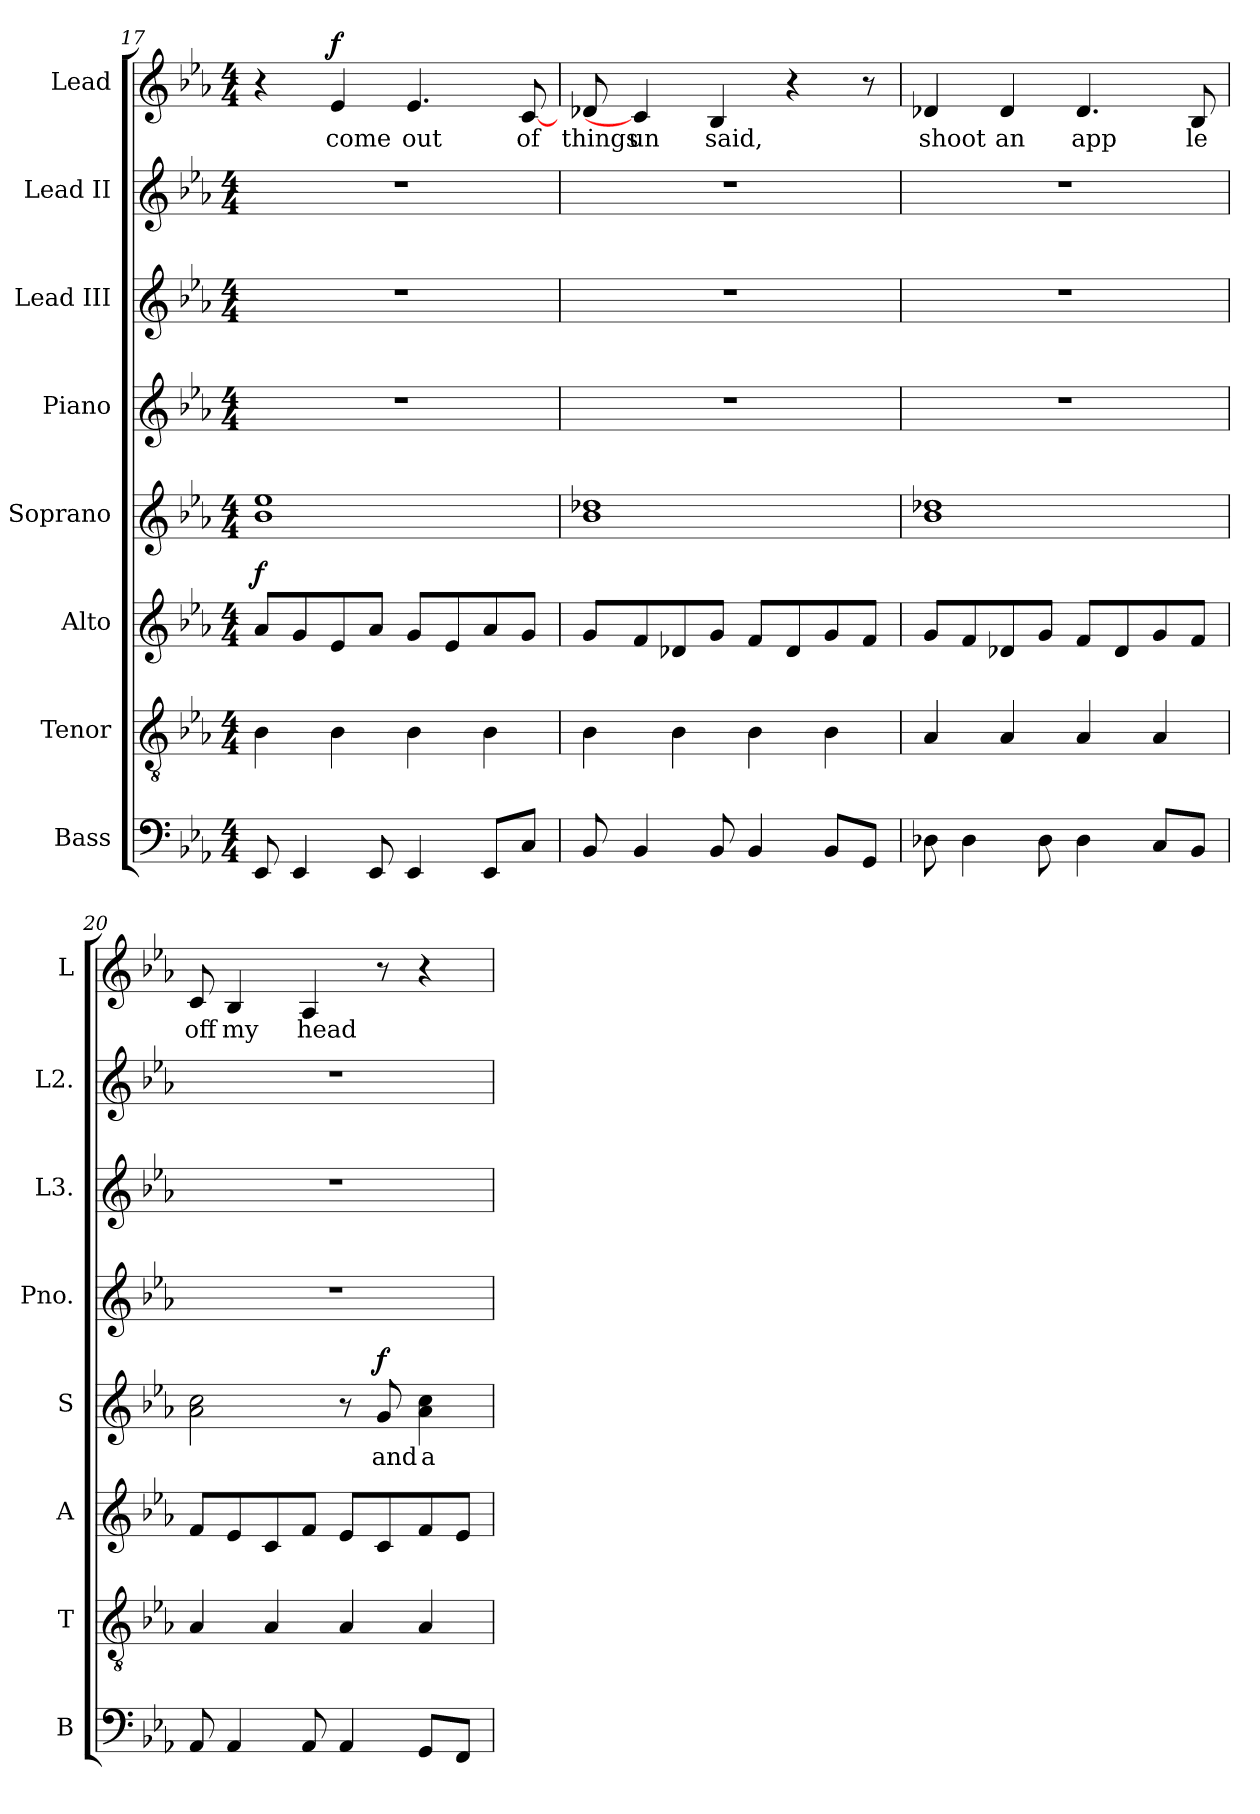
**kern	**kern	**kern	**dynam	**kern	**text	**dynam	**kern	**kern	**kern	**kern	**text	**dynam
*part8	*part7	*part6	*part6	*part5	*part5	*part5	*part4	*part3	*part2	*part1	*part1	*part1
*staff8	*staff7	*staff6	*staff6	*staff5	*staff5	*staff5	*staff4	*staff3	*staff2	*staff1	*staff1	*staff1
*I"Bass	*I"Tenor	*I"Alto	*	*I"Soprano	*	*	*I"Piano	*I"Lead III	*I"Lead II	*I"Lead	*	*
*I'B	*I'T	*I'A	*	*I'S	*	*	*I'Pno.	*I'L3.	*I'L2.	*I'L	*	*
!!LO:LB:g=z
*clefF4	*clefGv2	*clefG2	*	*clefG2	*	*	*clefG2	*clefG2	*clefG2	*clefG2	*	*
*k[b-e-a-]	*k[b-e-a-]	*k[b-e-a-]	*	*k[b-e-a-]	*	*	*k[b-e-a-]	*k[b-e-a-]	*k[b-e-a-]	*k[b-e-a-]	*	*
*M4/4	*M4/4	*M4/4	*	*M4/4	*	*	*M4/4	*M4/4	*M4/4	*M4/4	*	*
=17	=17	=17	=17	=17	=17	=17	=17	=17	=17	=17	=17	=17
!	!	!	!LO:DY:a	!	!	!	!	!	!	!	!	!
8EE-/	4B-\	8a-/L	f	1b- 1ee-	.	.	1r	1r	1r	4r	.	.
4EE-/	.	8g/	.	.	.	.	.	.	.	.	.	.
!	!	!	!	!	!	!	!	!	!	!	!LO:LY:b	!LO:DY:a
.	4B-\	8e-/	.	.	.	.	.	.	.	4e-/	come	f
8EE-/	.	8a-/J	.	.	.	.	.	.	.	.	.	.
!	!	!	!	!	!	!	!	!	!	!	!LO:LY:b	!
4EE-/	4B-\	8g/L	.	.	.	.	.	.	.	4.e-/	out	.
.	.	8e-/	.	.	.	.	.	.	.	.	.	.
8EE-/L	4B-\	8a-/	.	.	.	.	.	.	.	.	.	.
!	!	!	!	!	!	!	!	!	!	!	!LO:LY:b	!
8C/J	.	8g/J	.	.	.	.	.	.	.	[8c/	of	.
=18	=18	=18	=18	=18	=18	=18	=18	=18	=18	=18	=18	=18
!	!	!	!	!	!	!	!	!	!	!	!LO:LY:b	!
8BB-/	4B-\	8g/L	.	1b- 1dd-X	.	.	1r	1r	1r	8d-X/	things	.
!	!	!	!	!	!	!	!	!	!	!	!LO:LY:b	!
4BB-/	.	8f/	.	.	.	.	.	.	.	4c/]	un	.
.	4B-\	8d-X/	.	.	.	.	.	.	.	.	.	.
!	!	!	!	!	!	!	!	!	!	!	!LO:LY:b	!
8BB-/	.	8g/J	.	.	.	.	.	.	.	4B-/	said,	.
4BB-/	4B-\	8f/L	.	.	.	.	.	.	.	.	.	.
.	.	8d-/	.	.	.	.	.	.	.	4r	.	.
8BB-/L	4B-\	8g/	.	.	.	.	.	.	.	.	.	.
8GG/J	.	8f/J	.	.	.	.	.	.	.	8r	.	.
=19	=19	=19	=19	=19	=19	=19	=19	=19	=19	=19	=19	=19
!	!	!	!	!	!	!	!	!	!	!	!LO:LY:b	!
8D-X\	4A-/	8g/L	.	1b- 1dd-X	.	.	1r	1r	1r	4d-X/	shoot	.
4D-\	.	8f/	.	.	.	.	.	.	.	.	.	.
!	!	!	!	!	!	!	!	!	!	!	!LO:LY:b	!
.	4A-/	8d-X/	.	.	.	.	.	.	.	4d-/	an	.
8D-\	.	8g/J	.	.	.	.	.	.	.	.	.	.
!	!	!	!	!	!	!	!	!	!	!	!LO:LY:b	!
4D-\	4A-/	8f/L	.	.	.	.	.	.	.	4.d-/	app	.
.	.	8d-/	.	.	.	.	.	.	.	.	.	.
8C/L	4A-/	8g/	.	.	.	.	.	.	.	.	.	.
!	!	!	!	!	!	!	!	!	!	!	!LO:LY:b	!
8BB-/J	.	8f/J	.	.	.	.	.	.	.	8B-/	le	.
=20	=20	=20	=20	=20	=20	=20	=20	=20	=20	=20	=20	=20
!	!	!	!	!	!	!	!	!	!	!	!LO:LY:b	!
8AA-/	4A-/	8f/L	.	2a-\ 2cc\	.	.	1r	1r	1r	8c/	off	.
!	!	!	!	!	!	!	!	!	!	!	!LO:LY:b	!
4AA-/	.	8e-/	.	.	.	.	.	.	.	4B-/	my	.
.	4A-/	8c/	.	.	.	.	.	.	.	.	.	.
!	!	!	!	!	!	!	!	!	!	!	!LO:LY:b	!
8AA-/	.	8f/J	.	.	.	.	.	.	.	4A-/	head	.
4AA-/	4A-/	8e-/L	.	8r	.	.	.	.	.	.	.	.
!	!	!	!	!	!LO:LY:b	!LO:DY:a	!	!	!	!	!	!
.	.	8c/	.	8g/	and	f	.	.	.	8r	.	.
!	!	!	!	!	!LO:LY:b	!	!	!	!	!	!	!
8GG/L	4A-/	8f/	.	4a-\ 4cc\	a	.	.	.	.	4r	.	.
8FF/J	.	8e-/J	.	.	.	.	.	.	.	.	.	.
=	=	=	=	=	=	=	=	=	=	=	=	=
*-	*-	*-	*-	*-	*-	*-	*-	*-	*-	*-	*-	*-
